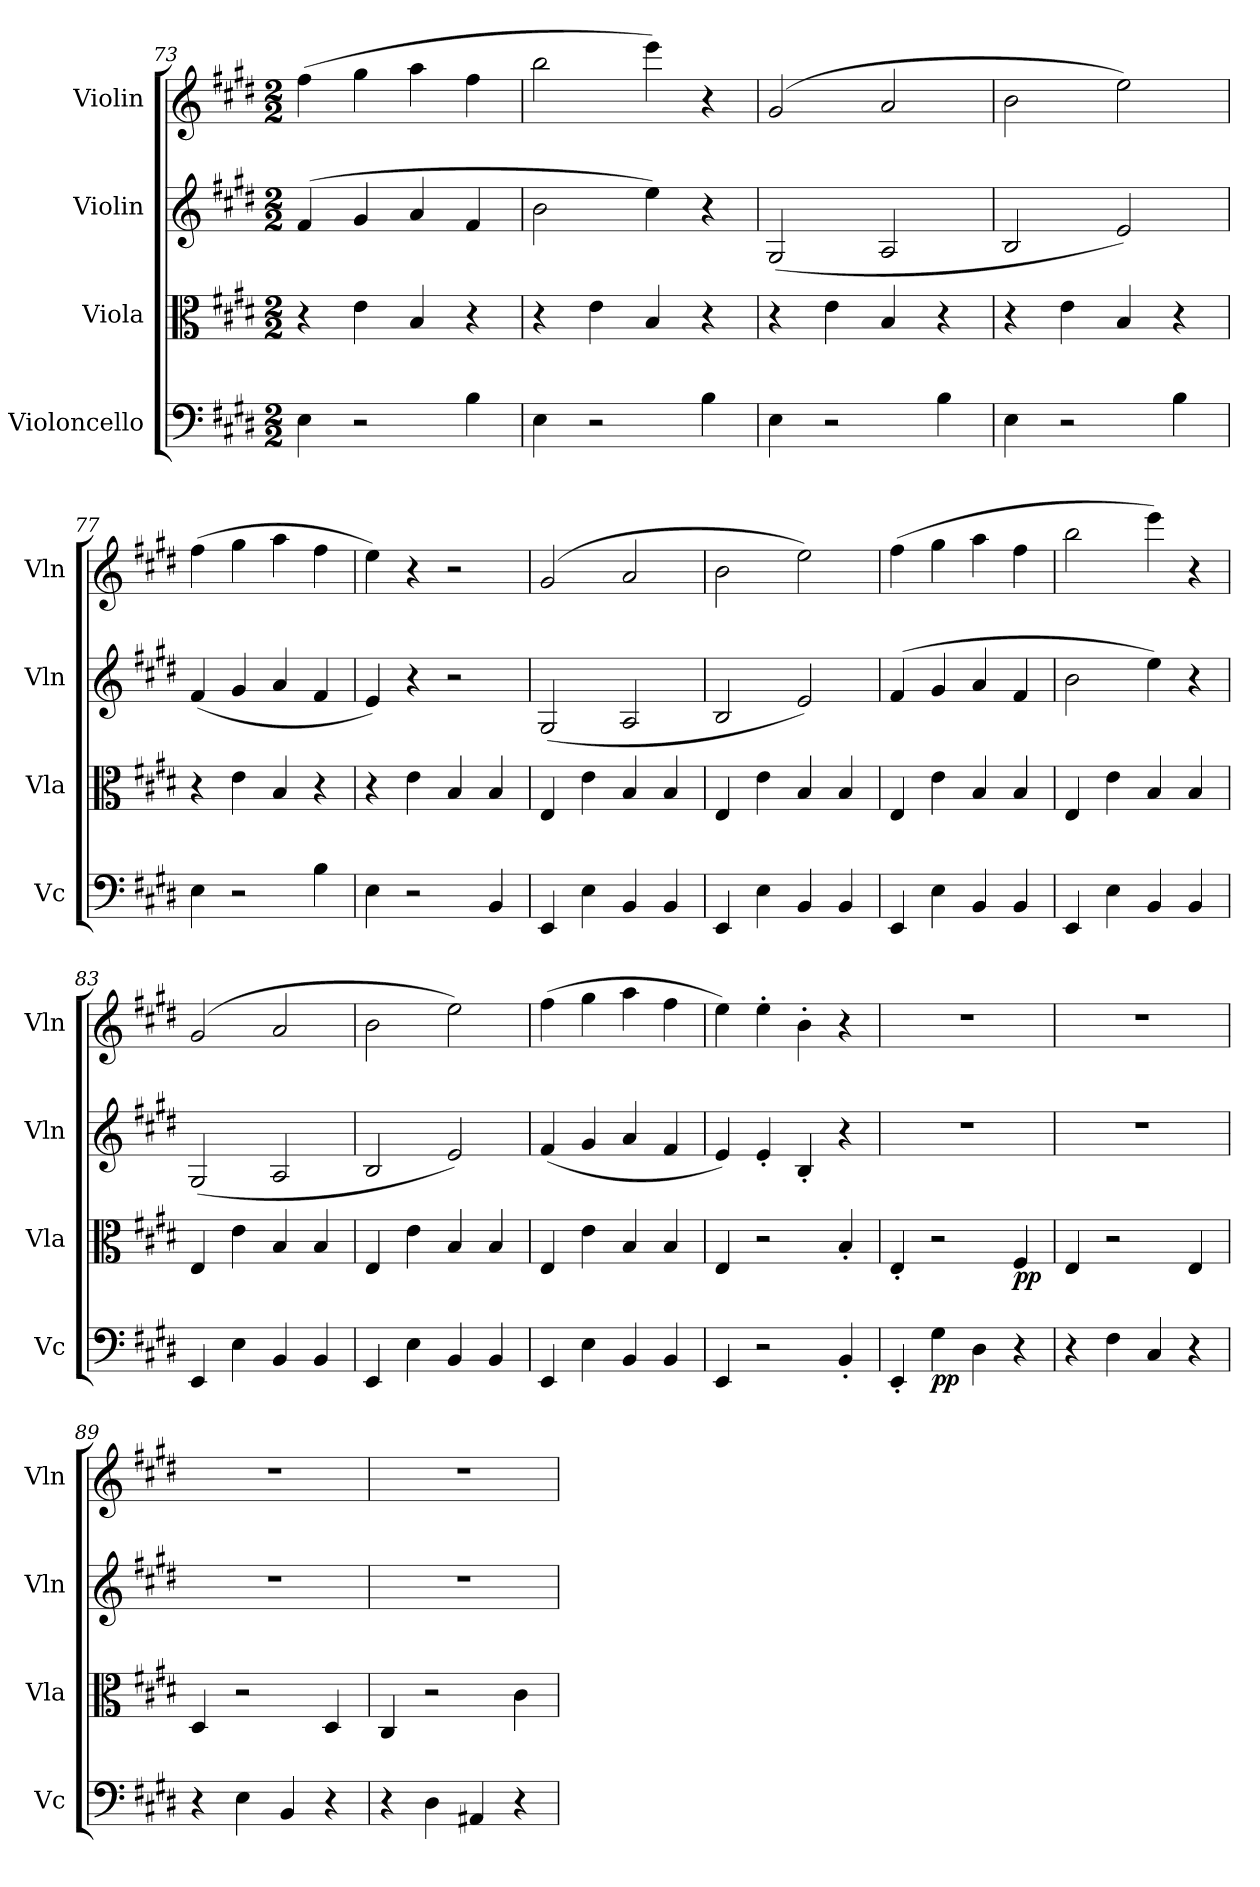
**kern	**dynam	**kern	**dynam	**kern	**kern
*part4	*part4	*part3	*part3	*part2	*part1
*staff4	*staff4	*staff3	*staff3	*staff2	*staff1
*I"Violoncello	*	*I"Viola	*	*I"Violin	*I"Violin
*I'Vc	*	*I'Vla	*	*I'Vln	*I'Vln
*clefF4	*	*clefC3	*	*clefG2	*clefG2
*k[f#c#g#d#]	*	*k[f#c#g#d#]	*	*k[f#c#g#d#]	*k[f#c#g#d#]
*E:	*	*E:	*	*E:	*E:
*M2/2	*	*M2/2	*	*M2/2	*M2/2
=73	=73	=73	=73	=73	=73
4E\	.	4r	.	(4f#/	(4ff#\
2r	.	4e\	.	4g#/	4gg#\
.	.	4B/	.	4a/	4aa\
4B\	.	4r	.	4f#/	4ff#\
=74	=74	=74	=74	=74	=74
4E\	.	4r	.	2b\	2bb\
2r	.	4e\	.	.	.
.	.	4B/	.	4ee\)	4eee\)
4B\	.	4r	.	4r	4r
=75	=75	=75	=75	=75	=75
4E\	.	4r	.	(2G#/	(2g#/
2r	.	4e\	.	.	.
.	.	4B/	.	2A/	2a/
4B\	.	4r	.	.	.
=76	=76	=76	=76	=76	=76
4E\	.	4r	.	2B/	2b\
2r	.	4e\	.	.	.
.	.	4B/	.	2e/)	2ee\)
4B\	.	4r	.	.	.
=77	=77	=77	=77	=77	=77
4E\	.	4r	.	(4f#/	(4ff#\
2r	.	4e\	.	4g#/	4gg#\
.	.	4B/	.	4a/	4aa\
4B\	.	4r	.	4f#/	4ff#\
=78	=78	=78	=78	=78	=78
4E\	.	4r	.	4e/)	4ee\)
2r	.	4e\	.	4r	4r
.	.	4B/	.	2r	2r
4BB/	.	4B/	.	.	.
=79	=79	=79	=79	=79	=79
4EE/	.	4E/	.	(2G#/	(2g#/
4E\	.	4e\	.	.	.
4BB/	.	4B/	.	2A/	2a/
4BB/	.	4B/	.	.	.
=80	=80	=80	=80	=80	=80
4EE/	.	4E/	.	2B/	2b\
4E\	.	4e\	.	.	.
4BB/	.	4B/	.	2e/)	2ee\)
4BB/	.	4B/	.	.	.
=81	=81	=81	=81	=81	=81
4EE/	.	4E/	.	(4f#/	(4ff#\
4E\	.	4e\	.	4g#/	4gg#\
4BB/	.	4B/	.	4a/	4aa\
4BB/	.	4B/	.	4f#/	4ff#\
=82	=82	=82	=82	=82	=82
4EE/	.	4E/	.	2b\	2bb\
4E\	.	4e\	.	.	.
4BB/	.	4B/	.	4ee\)	4eee\)
4BB/	.	4B/	.	4r	4r
=83	=83	=83	=83	=83	=83
4EE/	.	4E/	.	(2G#/	(2g#/
4E\	.	4e\	.	.	.
4BB/	.	4B/	.	2A/	2a/
4BB/	.	4B/	.	.	.
=84	=84	=84	=84	=84	=84
4EE/	.	4E/	.	2B/	2b\
4E\	.	4e\	.	.	.
4BB/	.	4B/	.	2e/)	2ee\)
4BB/	.	4B/	.	.	.
=85	=85	=85	=85	=85	=85
4EE/	.	4E/	.	(4f#/	(4ff#\
4E\	.	4e\	.	4g#/	4gg#\
4BB/	.	4B/	.	4a/	4aa\
4BB/	.	4B/	.	4f#/	4ff#\
=86	=86	=86	=86	=86	=86
4EE/	.	4E/	.	4e/)	4ee\)
2r	.	2r	.	4e'/	4ee'\
.	.	.	.	4B'/	4b'\
4BB'/	.	4B'/	.	4r	4r
=87	=87	=87	=87	=87	=87
4EE'/	.	4E'/	.	1r	1r
4G#\	pp	2r	.	.	.
4D#\	.	.	.	.	.
4r	.	4F#/	pp	.	.
=88	=88	=88	=88	=88	=88
4r	.	4E/	.	1r	1r
4F#\	.	2r	.	.	.
4C#/	.	.	.	.	.
4r	.	4E/	.	.	.
=89	=89	=89	=89	=89	=89
4r	.	4D#/	.	1r	1r
4E\	.	2r	.	.	.
4BB/	.	.	.	.	.
4r	.	4D#/	.	.	.
=90	=90	=90	=90	=90	=90
4r	.	4C#/	.	1r	1r
4D#\	.	2r	.	.	.
4AA#X/	.	.	.	.	.
4r	.	4c#\	.	.	.
=	=	=	=	=	=
*-	*-	*-	*-	*-	*-
